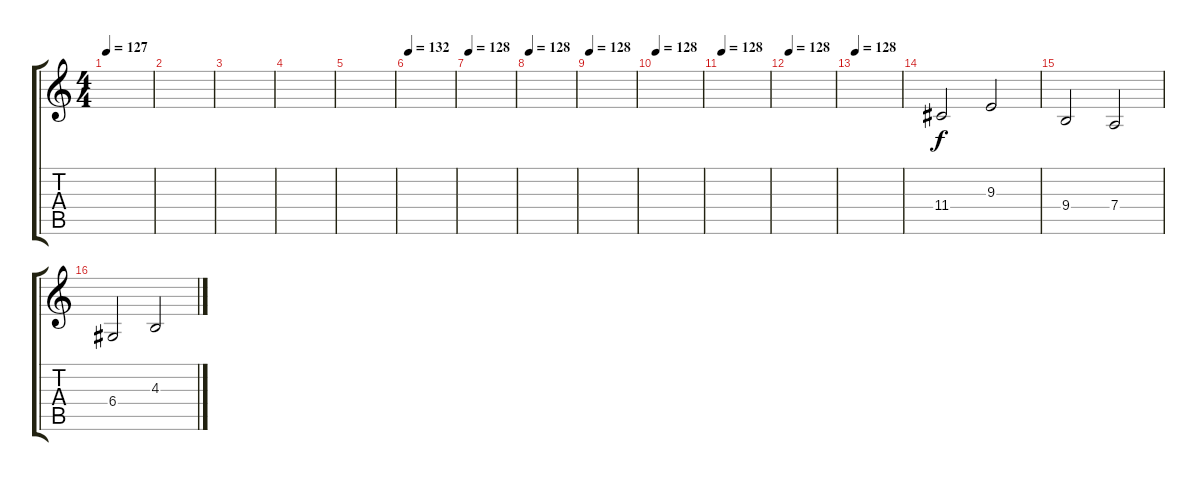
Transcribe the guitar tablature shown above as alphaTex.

\track "" {instrument flute}
\staff {score tabs}
\tuning (E4 B3 G3 D3 A2 E2) {hide}
\ts (4 4)
\tempo 127
\clef g2
\ks c
|
|
|
|
|
\tempo 132
|
\tempo 128
|
\tempo 128
|
\tempo 128
|
\tempo 128
|
\tempo 128
|
\tempo 128
|
\tempo 128
|
11.4.2{txt ""} 9.3.2 |
9.4.2 7.4.2 |
6.4.2 4.3.2
